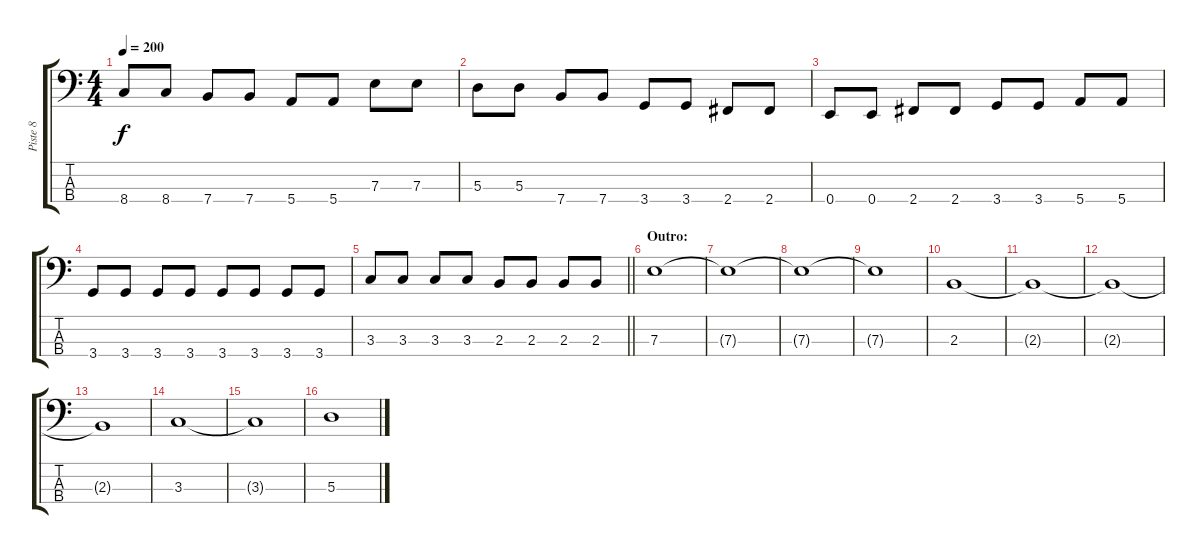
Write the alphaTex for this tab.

\track ("Piste 8" "Piste 8") {instrument electricbasspick}
\staff {score tabs}
\tuning (G2 D2 A1 E1) {hide}
\ts (4 4)
\tempo 200
\clef f4
\ks c
8.4.8{dy f} 8.4.8 7.4.8 7.4.8 5.4.8 5.4.8 7.3.8 7.3.8 |
5.3.8 5.3.8 7.4.8 7.4.8 3.4.8 3.4.8 2.4.8 2.4.8 |
0.4.8 0.4.8 2.4.8 2.4.8 3.4.8 3.4.8 5.4.8 5.4.8 |
3.4.8 3.4.8 3.4.8 3.4.8 3.4.8 3.4.8 3.4.8 3.4.8 |
\barLineRight lightlight
3.3.8 3.3.8 3.3.8 3.3.8 2.3.8 2.3.8 2.3.8 2.3.8 |
\section ("" "Outro:")
7.3.1 |
7.3{t}.1 |
7.3{t}.1 |
7.3{t}.1 |
2.3.1 |
2.3{t}.1 |
2.3{t}.1 |
2.3{t}.1 |
3.3.1 |
3.3{t}.1 |
5.3.1
